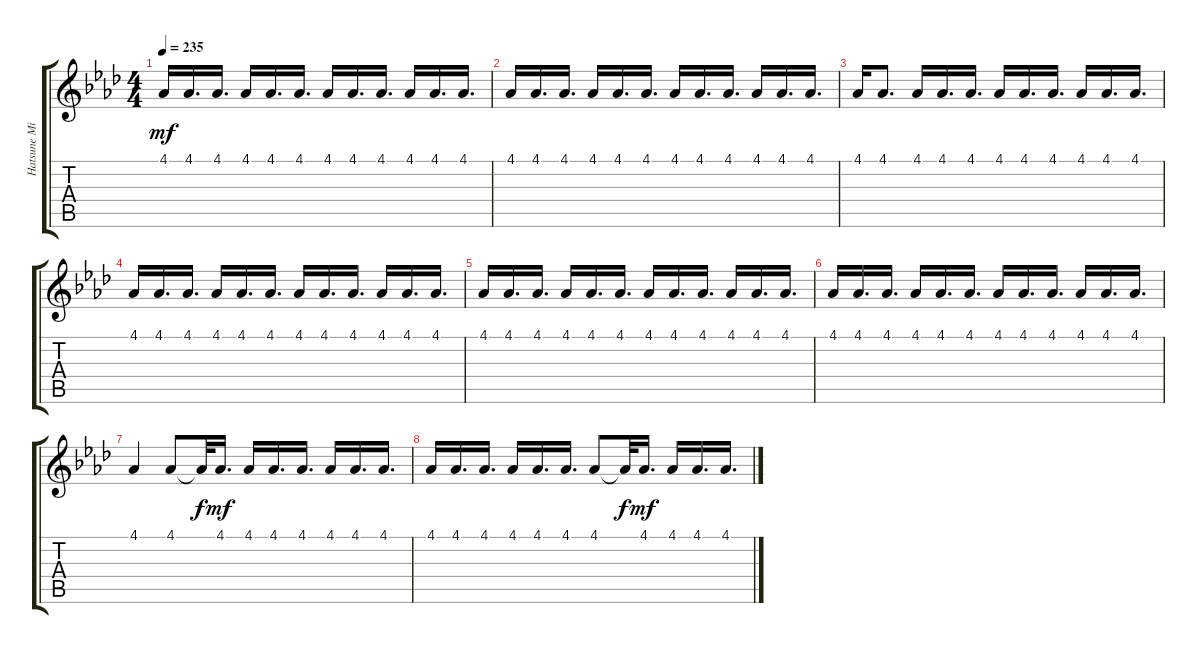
\track ("Hatsune Miku" "Hatsune Mi") {instrument lead1square}
\staff {score tabs}
\tuning (E4 B3 G3 D3 A2 E2) {hide}
\ts (4 4)
\tempo 235
\clef g2
\ks ab
4.1.16{dy mf} 4.1.16{d} 4.1.16{d} 4.1.16 4.1.16{d} 4.1.16{d} 4.1.16 4.1.16{d} 4.1.16{d} 4.1.16 4.1.16{d} 4.1.16{d} |
4.1.16 4.1.16{d} 4.1.16{d} 4.1.16 4.1.16{d} 4.1.16{d} 4.1.16 4.1.16{d} 4.1.16{d} 4.1.16 4.1.16{d} 4.1.16{d} |
4.1.16 4.1.8{d} 4.1.16 4.1.16{d} 4.1.16{d} 4.1.16 4.1.16{d} 4.1.16{d} 4.1.16 4.1.16{d} 4.1.16{d} |
4.1.16 4.1.16{d} 4.1.16{d} 4.1.16 4.1.16{d} 4.1.16{d} 4.1.16 4.1.16{d} 4.1.16{d} 4.1.16 4.1.16{d} 4.1.16{d} |
4.1.16 4.1.16{d} 4.1.16{d} 4.1.16 4.1.16{d} 4.1.16{d} 4.1.16 4.1.16{d} 4.1.16{d} 4.1.16 4.1.16{d} 4.1.16{d} |
4.1.16 4.1.16{d} 4.1.16{d} 4.1.16 4.1.16{d} 4.1.16{d} 4.1.16 4.1.16{d} 4.1.16{d} 4.1.16 4.1.16{d} 4.1.16{d} |
4.1.4 4.1.8 4.1{t}.32{dy f} 4.1.16{d dy mf} 4.1.16 4.1.16{d} 4.1.16{d} 4.1.16 4.1.16{d} 4.1.16{d} |
4.1.16 4.1.16{d} 4.1.16{d} 4.1.16 4.1.16{d} 4.1.16{d} 4.1.8 4.1{t}.32{dy f} 4.1.16{d dy mf} 4.1.16 4.1.16{d} 4.1.16{d}
